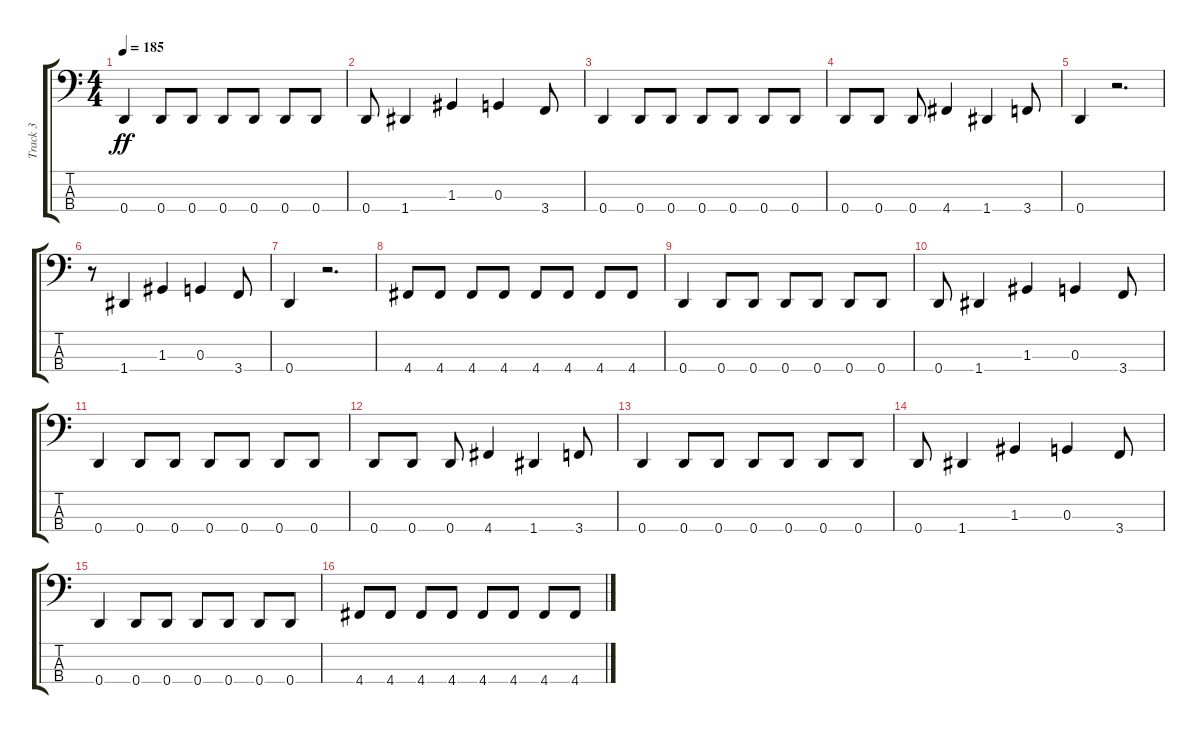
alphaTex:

\track ("Track 3" "Track 3") {instrument electricbassfinger}
\staff {score tabs}
\tuning (F2 C2 G1 D1) {hide}
\ts (4 4)
\tempo 185
\clef f4
\ks c
0.4.4{dy ff} 0.4.8 0.4.8 0.4.8 0.4.8 0.4.8 0.4.8 |
0.4.8 1.4.4 1.3.4 0.3.4 3.4.8 |
0.4.4 0.4.8 0.4.8 0.4.8 0.4.8 0.4.8 0.4.8 |
0.4.8 0.4.8 0.4.8 4.4.4 1.4.4 3.4.8 |
0.4.4 r.2{d} |
r.8 1.4.4 1.3.4 0.3.4 3.4.8 |
0.4.4 r.2{d} |
4.4.8 4.4.8 4.4.8 4.4.8 4.4.8 4.4.8 4.4.8 4.4.8 |
0.4.4 0.4.8 0.4.8 0.4.8 0.4.8 0.4.8 0.4.8 |
0.4.8 1.4.4 1.3.4 0.3.4 3.4.8 |
0.4.4 0.4.8 0.4.8 0.4.8 0.4.8 0.4.8 0.4.8 |
0.4.8 0.4.8 0.4.8 4.4.4 1.4.4 3.4.8 |
0.4.4 0.4.8 0.4.8 0.4.8 0.4.8 0.4.8 0.4.8 |
0.4.8 1.4.4 1.3.4 0.3.4 3.4.8 |
0.4.4 0.4.8 0.4.8 0.4.8 0.4.8 0.4.8 0.4.8 |
4.4.8 4.4.8 4.4.8 4.4.8 4.4.8 4.4.8 4.4.8 4.4.8
